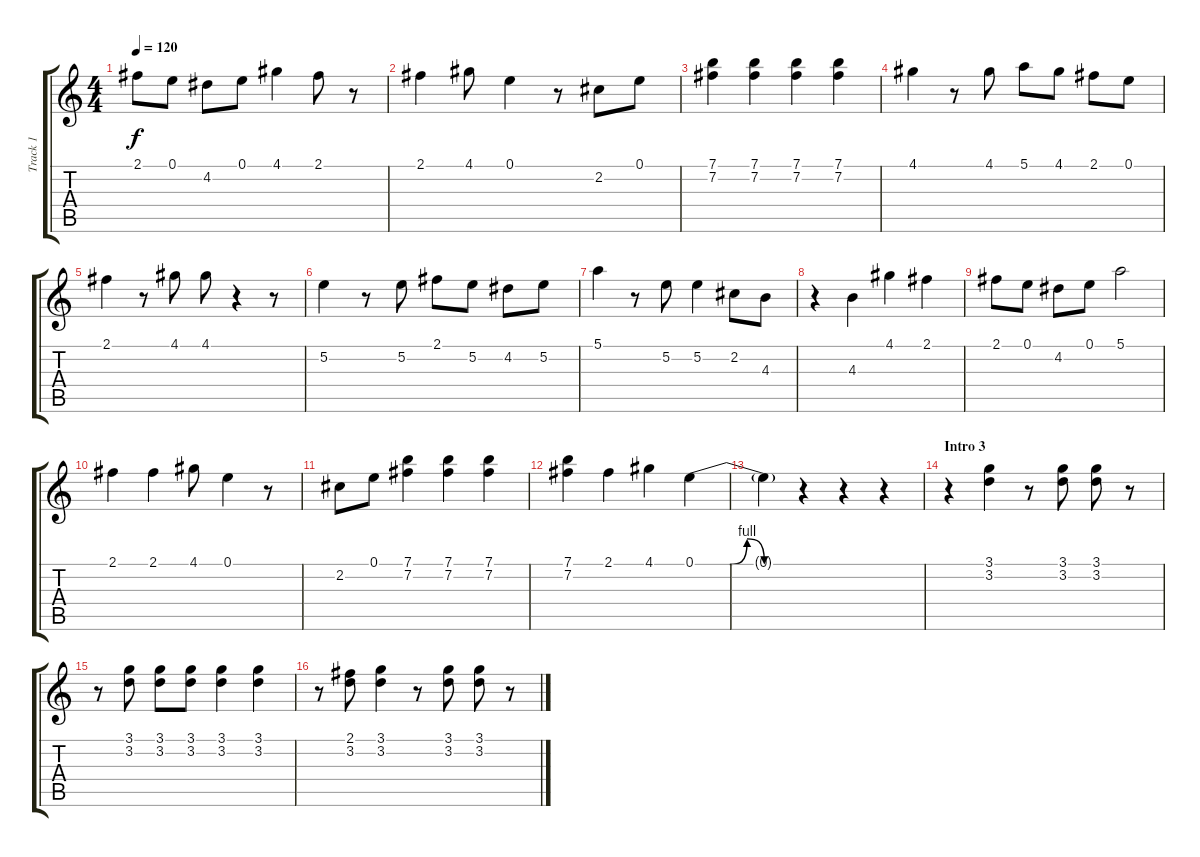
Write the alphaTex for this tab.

\track ("Track 1" "Track 1") {instrument distortionguitar}
\staff {score tabs}
\tuning (E4 B3 G3 D3 A2 E2) {hide}
\ts (4 4)
\tempo 120
\clef g2
\ks c
2.1.8{dy f} 0.1.8 4.2.8 0.1.8 4.1.4 2.1.8 r.8 |
2.1.4 4.1.8 0.1.4 r.8 2.2.8 0.1.8 |
(7.1 7.2).4 (7.1 7.2).4 (7.1 7.2).4 (7.1 7.2).4 |
4.1.4 r.8 4.1.8 5.1.8 4.1.8 2.1.8 0.1.8 |
2.1.4 r.8 4.1.8 4.1.8 r.4 r.8 |
5.2.4 r.8 5.2.8 2.1.8 5.2.8 4.2.8 5.2.8 |
5.1.4 r.8 5.2.8 5.2.4 2.2.8 4.3.8 |
r.4 4.3.4 4.1.4 2.1.4 |
2.1.8 0.1.8 4.2.8 0.1.8 5.1.2 |
2.1.4 2.1.4 4.1.8 0.1.4 r.8 |
2.2.8 0.1.8 (7.1 7.2).4 (7.1 7.2).4 (7.1 7.2).4 |
(7.1 7.2).4 2.1.4 4.1.4 0.1{be (custom 0 0 20 0 30 4 40 0 60 0)}.4 |
0.1{t}.4 r.4 r.4 r.4 |
\section ("" "Intro 3")
r.4 (3.1 3.2).4 r.8 (3.1 3.2).8 (3.1 3.2).8 r.8 |
r.8 (3.1 3.2).8 (3.1 3.2).8 (3.1 3.2).8 (3.1 3.2).4 (3.1 3.2).4 |
r.8 (2.1 3.2).8 (3.1 3.2).4 r.8 (3.1 3.2).8 (3.1 3.2).8 r.8
